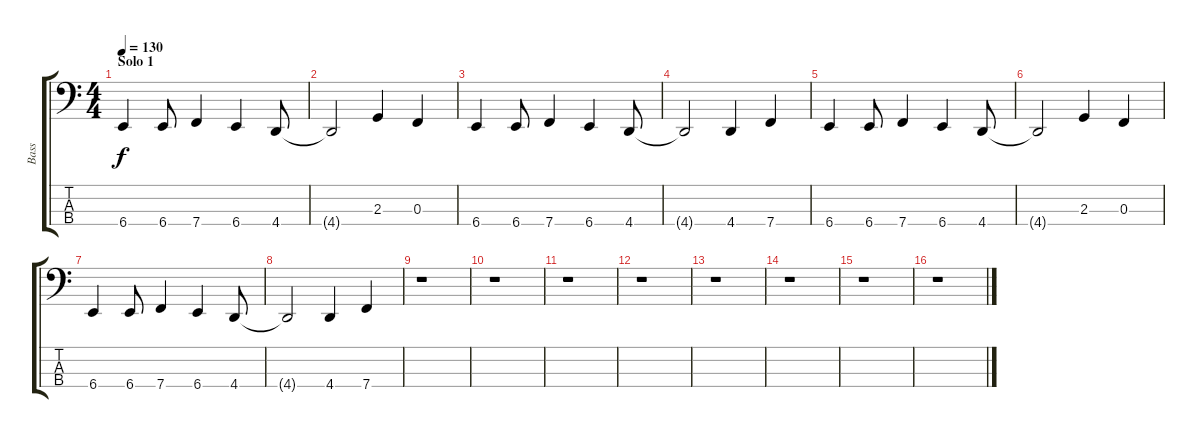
\track ("Bass" "Bass") {instrument electricbasspick}
\staff {score tabs}
\tuning (Eb2 Bb1 F1 Bb0) {hide}
\ts (4 4)
\section ("" "Solo 1")
\tempo 130
\clef f4
\ks c
6.4.4{dy f} 6.4.8 7.4.4 6.4.4 4.4.8 |
4.4{t}.2 2.3.4 0.3.4 |
6.4.4 6.4.8 7.4.4 6.4.4 4.4.8 |
4.4{t}.2 4.4.4 7.4.4 |
6.4.4 6.4.8 7.4.4 6.4.4 4.4.8 |
4.4{t}.2 2.3.4 0.3.4 |
6.4.4 6.4.8 7.4.4 6.4.4 4.4.8 |
4.4{t}.2 4.4.4 7.4.4 |
r.1 |
r.1 |
r.1 |
r.1 |
r.1 |
r.1 |
r.1 |
r.1
